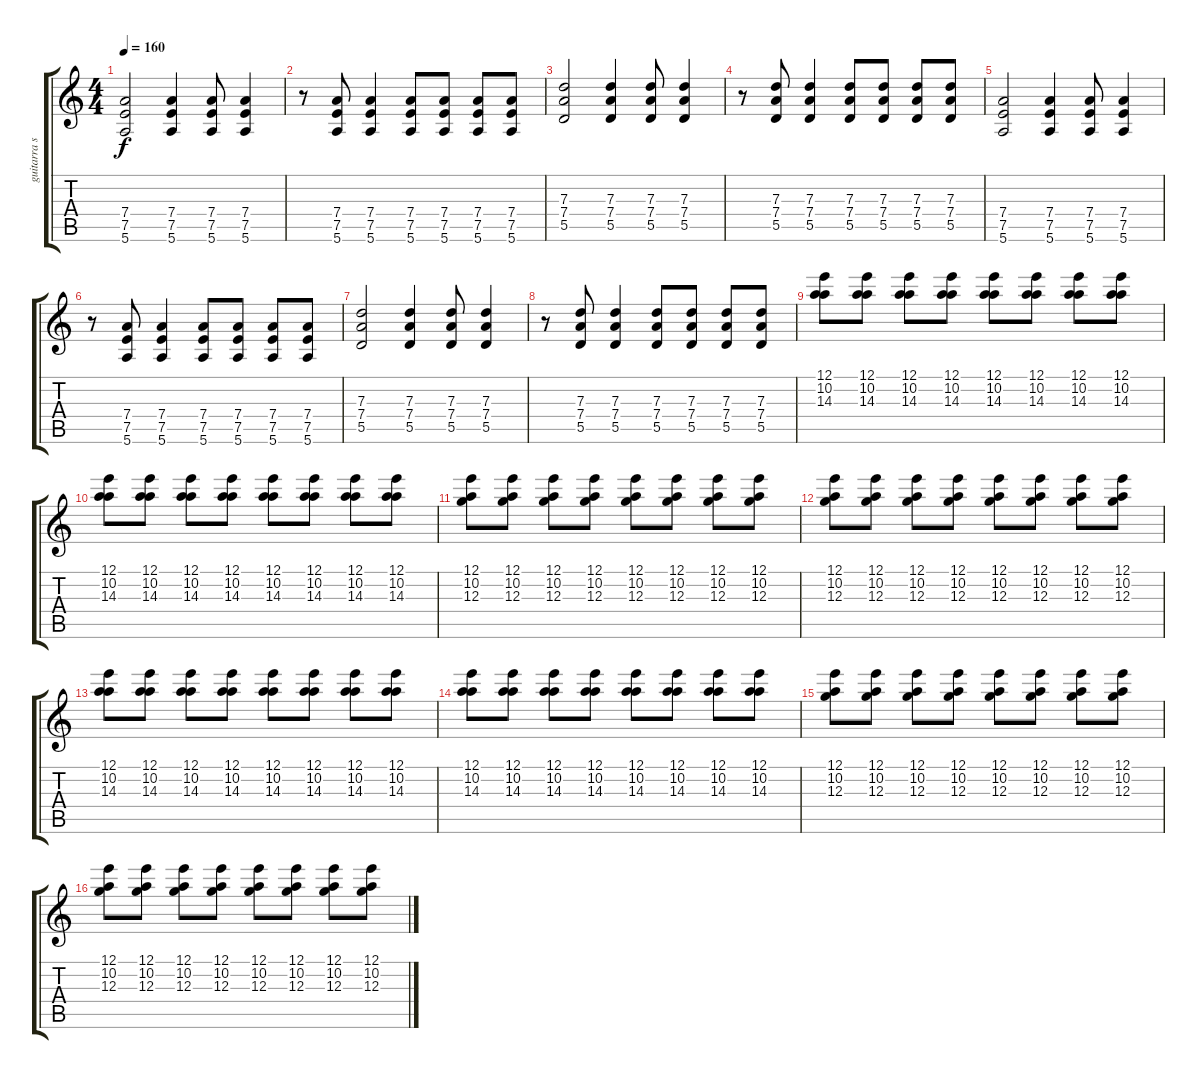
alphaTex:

\track ("guitarra solo" "guitarra s") {instrument electricguitarclean}
\staff {score tabs}
\tuning (E4 B3 G3 D3 A2 E2) {hide}
\ts (4 4)
\tempo 160
\clef g2
\ks c
(7.4 7.5 5.6).2{dy f} (7.4 7.5 5.6).4 (7.4 7.5 5.6).8 (7.4 7.5 5.6).4 |
r.8 (7.4 7.5 5.6).8 (7.4 7.5 5.6).4 (7.4 7.5 5.6).8 (7.4 7.5 5.6).8 (7.4 7.5 5.6).8 (7.4 7.5 5.6).8 |
(7.3 7.4 5.5).2 (7.3 7.4 5.5).4 (7.3 7.4 5.5).8 (7.3 7.4 5.5).4 |
r.8 (7.3 7.4 5.5).8 (7.3 7.4 5.5).4 (7.3 7.4 5.5).8 (7.3 7.4 5.5).8 (7.3 7.4 5.5).8 (7.3 7.4 5.5).8 |
(7.4 7.5 5.6).2 (7.4 7.5 5.6).4 (7.4 7.5 5.6).8 (7.4 7.5 5.6).4 |
r.8 (7.4 7.5 5.6).8 (7.4 7.5 5.6).4 (7.4 7.5 5.6).8 (7.4 7.5 5.6).8 (7.4 7.5 5.6).8 (7.4 7.5 5.6).8 |
(7.3 7.4 5.5).2 (7.3 7.4 5.5).4 (7.3 7.4 5.5).8 (7.3 7.4 5.5).4 |
r.8 (7.3 7.4 5.5).8 (7.3 7.4 5.5).4 (7.3 7.4 5.5).8 (7.3 7.4 5.5).8 (7.3 7.4 5.5).8 (7.3 7.4 5.5).8 |
(12.1 10.2 14.3).8{volume 11 instrument overdrivenguitar} (12.1 10.2 14.3).8 (12.1 10.2 14.3).8 (12.1 10.2 14.3).8 (12.1 10.2 14.3).8 (12.1 10.2 14.3).8 (12.1 10.2 14.3).8 (12.1 10.2 14.3).8 |
(12.1 10.2 14.3).8 (12.1 10.2 14.3).8 (12.1 10.2 14.3).8 (12.1 10.2 14.3).8 (12.1 10.2 14.3).8 (12.1 10.2 14.3).8 (12.1 10.2 14.3).8 (12.1 10.2 14.3).8 |
(12.1 10.2 12.3).8 (12.1 10.2 12.3).8 (12.1 10.2 12.3).8 (12.1 10.2 12.3).8 (12.1 10.2 12.3).8 (12.1 10.2 12.3).8 (12.1 10.2 12.3).8 (12.1 10.2 12.3).8 |
(12.1 10.2 12.3).8 (12.1 10.2 12.3).8 (12.1 10.2 12.3).8 (12.1 10.2 12.3).8 (12.1 10.2 12.3).8 (12.1 10.2 12.3).8 (12.1 10.2 12.3).8 (12.1 10.2 12.3).8 |
(12.1 10.2 14.3).8 (12.1 10.2 14.3).8 (12.1 10.2 14.3).8 (12.1 10.2 14.3).8 (12.1 10.2 14.3).8 (12.1 10.2 14.3).8 (12.1 10.2 14.3).8 (12.1 10.2 14.3).8 |
(12.1 10.2 14.3).8 (12.1 10.2 14.3).8 (12.1 10.2 14.3).8 (12.1 10.2 14.3).8 (12.1 10.2 14.3).8 (12.1 10.2 14.3).8 (12.1 10.2 14.3).8 (12.1 10.2 14.3).8 |
(12.1 10.2 12.3).8 (12.1 10.2 12.3).8 (12.1 10.2 12.3).8 (12.1 10.2 12.3).8 (12.1 10.2 12.3).8 (12.1 10.2 12.3).8 (12.1 10.2 12.3).8 (12.1 10.2 12.3).8 |
(12.1 10.2 12.3).8 (12.1 10.2 12.3).8 (12.1 10.2 12.3).8 (12.1 10.2 12.3).8 (12.1 10.2 12.3).8 (12.1 10.2 12.3).8 (12.1 10.2 12.3).8 (12.1 10.2 12.3).8
